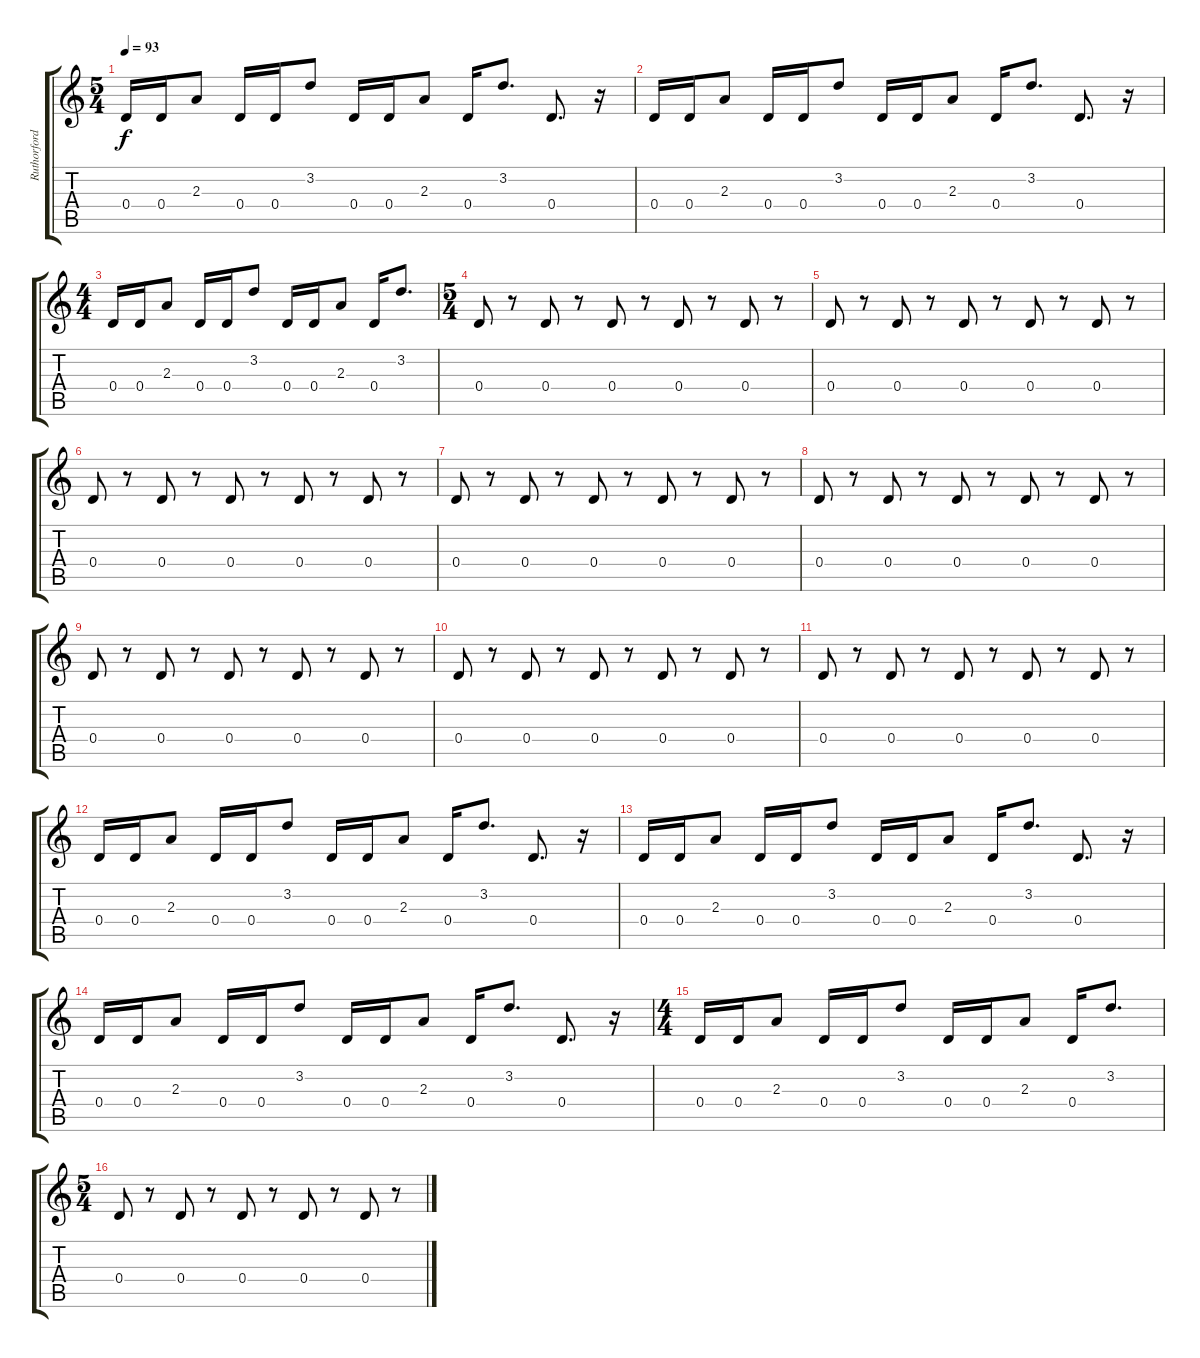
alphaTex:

\track ("Ruthorford- guita" "Ruthorford") {instrument distortionguitar}
\staff {score tabs}
\tuning (E4 B3 G3 D3 A2 E2) {hide}
\ts (5 4)
\tempo 93
\clef g2
\ks c
0.4.16{dy f} 0.4.16 2.3.8 0.4.16 0.4.16 3.2.8 0.4.16 0.4.16 2.3.8 0.4.16 3.2.8{d} 0.4.8{d} r.16 |
0.4.16 0.4.16 2.3.8 0.4.16 0.4.16 3.2.8 0.4.16 0.4.16 2.3.8 0.4.16 3.2.8{d} 0.4.8{d} r.16 |
\ts (4 4)
0.4.16 0.4.16 2.3.8 0.4.16 0.4.16 3.2.8 0.4.16 0.4.16 2.3.8 0.4.16 3.2.8{d} |
\ts (5 4)
0.4.8 r.8 0.4.8 r.8 0.4.8 r.8 0.4.8 r.8 0.4.8 r.8 |
0.4.8 r.8 0.4.8 r.8 0.4.8 r.8 0.4.8 r.8 0.4.8 r.8 |
0.4.8 r.8 0.4.8 r.8 0.4.8 r.8 0.4.8 r.8 0.4.8 r.8 |
0.4.8 r.8 0.4.8 r.8 0.4.8 r.8 0.4.8 r.8 0.4.8 r.8 |
0.4.8 r.8 0.4.8 r.8 0.4.8 r.8 0.4.8 r.8 0.4.8 r.8 |
0.4.8 r.8 0.4.8 r.8 0.4.8 r.8 0.4.8 r.8 0.4.8 r.8 |
0.4.8 r.8 0.4.8 r.8 0.4.8 r.8 0.4.8 r.8 0.4.8 r.8 |
0.4.8 r.8 0.4.8 r.8 0.4.8 r.8 0.4.8 r.8 0.4.8 r.8 |
0.4.16 0.4.16 2.3.8 0.4.16 0.4.16 3.2.8 0.4.16 0.4.16 2.3.8 0.4.16 3.2.8{d} 0.4.8{d} r.16 |
0.4.16 0.4.16 2.3.8 0.4.16 0.4.16 3.2.8 0.4.16 0.4.16 2.3.8 0.4.16 3.2.8{d} 0.4.8{d} r.16 |
0.4.16 0.4.16 2.3.8 0.4.16 0.4.16 3.2.8 0.4.16 0.4.16 2.3.8 0.4.16 3.2.8{d} 0.4.8{d} r.16 |
\ts (4 4)
0.4.16 0.4.16 2.3.8 0.4.16 0.4.16 3.2.8 0.4.16 0.4.16 2.3.8 0.4.16 3.2.8{d} |
\ts (5 4)
0.4.8 r.8 0.4.8 r.8 0.4.8 r.8 0.4.8 r.8 0.4.8 r.8
